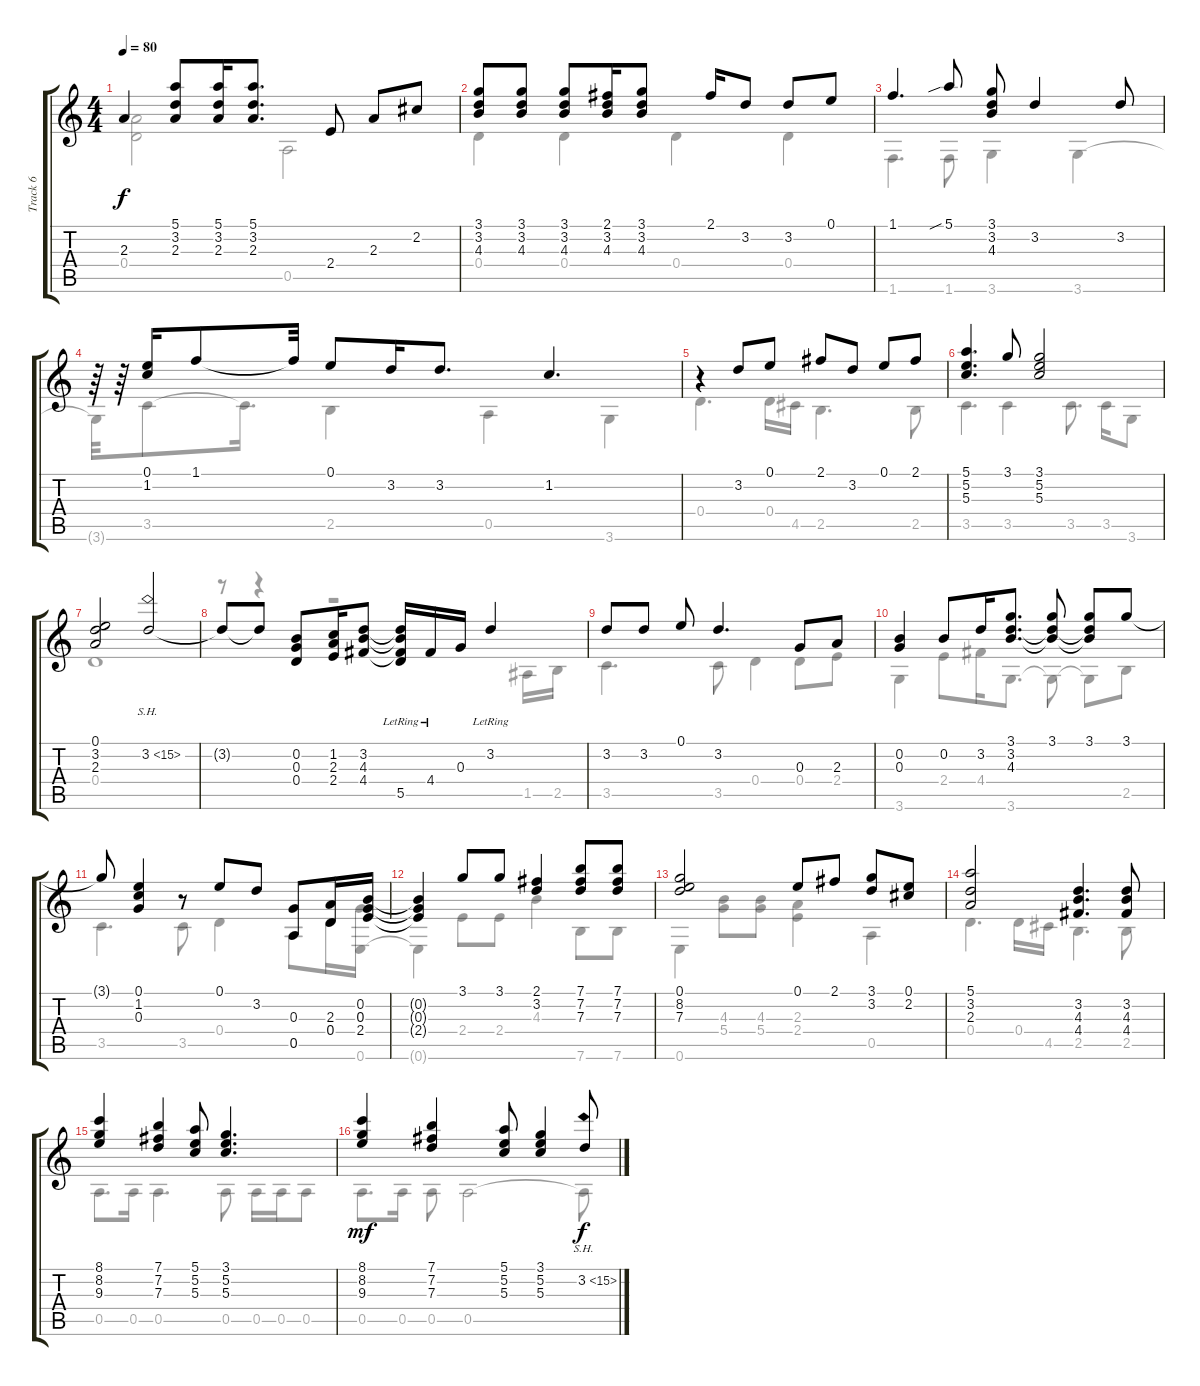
\track ("Track 6" "Track 6") {solo instrument acousticguitarnylon}
\staff {score tabs}
\tuning (E4 B3 G3 D3 A2 E2) {hide}
\voice
\ts (4 4)
\tempo 80
\clef g2
\ks c
2.3.4{dy f} (5.1 3.2 2.3).8 (5.1 3.2 2.3).16 (5.1 3.2 2.3).8{d} 2.4.8 2.3.8 2.2.8 |
(3.1 3.2 4.3).8 (3.1 3.2 4.3).8 (3.1 3.2 4.3).8 (2.1 3.2 4.3).16 (3.1 3.2 4.3).8 2.1.16 3.2.8 3.2.8 0.1.8 |
1.1.4{d} 5.1{sib}.8 (3.1 3.2 4.3).8 3.2.4 3.2.8 |
r.64 r.64 (0.1 1.2).16 1.1.8 1.1{t}.32 0.1.8 3.2.16 3.2.8{d} 1.2.4{d} |
r.4 3.2.8 0.1.8 2.1.8 3.2.8 0.1.8 2.1.8 |
(5.1 5.2 5.3).4{d} 3.1.8 (3.1 5.2 5.3).2 |
(0.1 3.2 2.3).2 3.2{sh 12}.2 |
3.2{t}.8 3.2{t}.8 (0.2 0.3 0.4).8 (1.2 2.3 2.4).16 (3.2 4.3 4.4).8 (3.2{t} 4.3{t} 4.4{t} 5.5{lr}).16 4.4{lr}.16 0.3.16 3.2{lr}.4 |
3.2.8 3.2.8 0.1.8 3.2.4{d} 0.3.8 2.3.8 |
(0.2 0.3).4 0.2.8 3.2.16 (3.1 3.2 4.3).8{d} (3.1 3.2{t} 4.3{t}).8 (3.1 3.2{t} 4.3{t}).8 3.1.8 |
3.1{t}.8 (0.1 1.2 0.3).4 r.8 0.1.8 3.2.8 (0.3 0.5).8 (2.3 0.4).16 (0.2 0.3 2.4).16 |
(0.2{t} 0.3{t} 2.4{t}).4 3.1.8 3.1.8 (2.1 3.2).4 (7.1 7.2 7.3).8 (7.1 7.2 7.3).8 |
(0.1 8.2 7.3).2 0.1.8 2.1.8 (3.1 3.2).8 (0.1 2.2).8 |
(5.1 3.2 2.3).2 (3.2 4.3 4.4).4{d} (3.2 4.3 4.4).8 |
(8.1 8.2 9.3).4 (7.1 7.2 7.3).4 (5.1 5.2 5.3).8 (3.1 5.2 5.3).4{d} |
(8.1 8.2 9.3).4{dy mf} (7.1 7.2 7.3).4 (5.1 5.2 5.3).8 (3.1 5.2 5.3).4 3.2{sh 12}.8{dy f}
\voice
\clef g2
\ottava regular
\simile none
\ks c
(2.3 0.4).2{dy f} 0.5.2 |
0.4.4 0.4.4 0.4.4 0.4.4 |
1.6.4{d} 1.6.8 3.6.4 3.6.4 |
3.6{t}.32 3.5.8 3.5{t}.16{d} 2.5.4 0.5.4 3.6.4 |
0.4.4{d} 0.4.16 4.5.16 2.5.4{d} 2.5.8 |
3.5.4{d} 3.5.4 3.5.8{d} 3.5.16 3.6.8 |
0.4.1 |
r.8 r.4 r.2 1.5.16 2.5.16 |
3.5.4{d} 3.5.8 0.4.4 0.4.8 2.4.8 |
3.6.4 2.4.8 4.4.16 3.6.8{d} 3.6{t}.8 3.6{t}.8 2.5.8 |
3.5.4{d} 3.5.8 0.4.4 0.5.8 0.4.16 (0.3 0.6).16 |
0.6{t}.4 2.4.8 2.4.8 4.3.4 7.6.8 7.6.8 |
0.6.4 (4.3 5.4).8 (4.3 5.4).8 (2.3 2.4).4 0.5.4 |
0.4.4{d} 0.4.16 4.5.16 2.5.4{d} 2.5.8 |
0.5.8{d} 0.5.16 0.5.4{d} 0.5.8 0.5.16 0.5.16 0.5.8 |
0.5.8{d dy mf} 0.5.16 0.5.8 0.5.2 0.5{t}.8{dy f}
